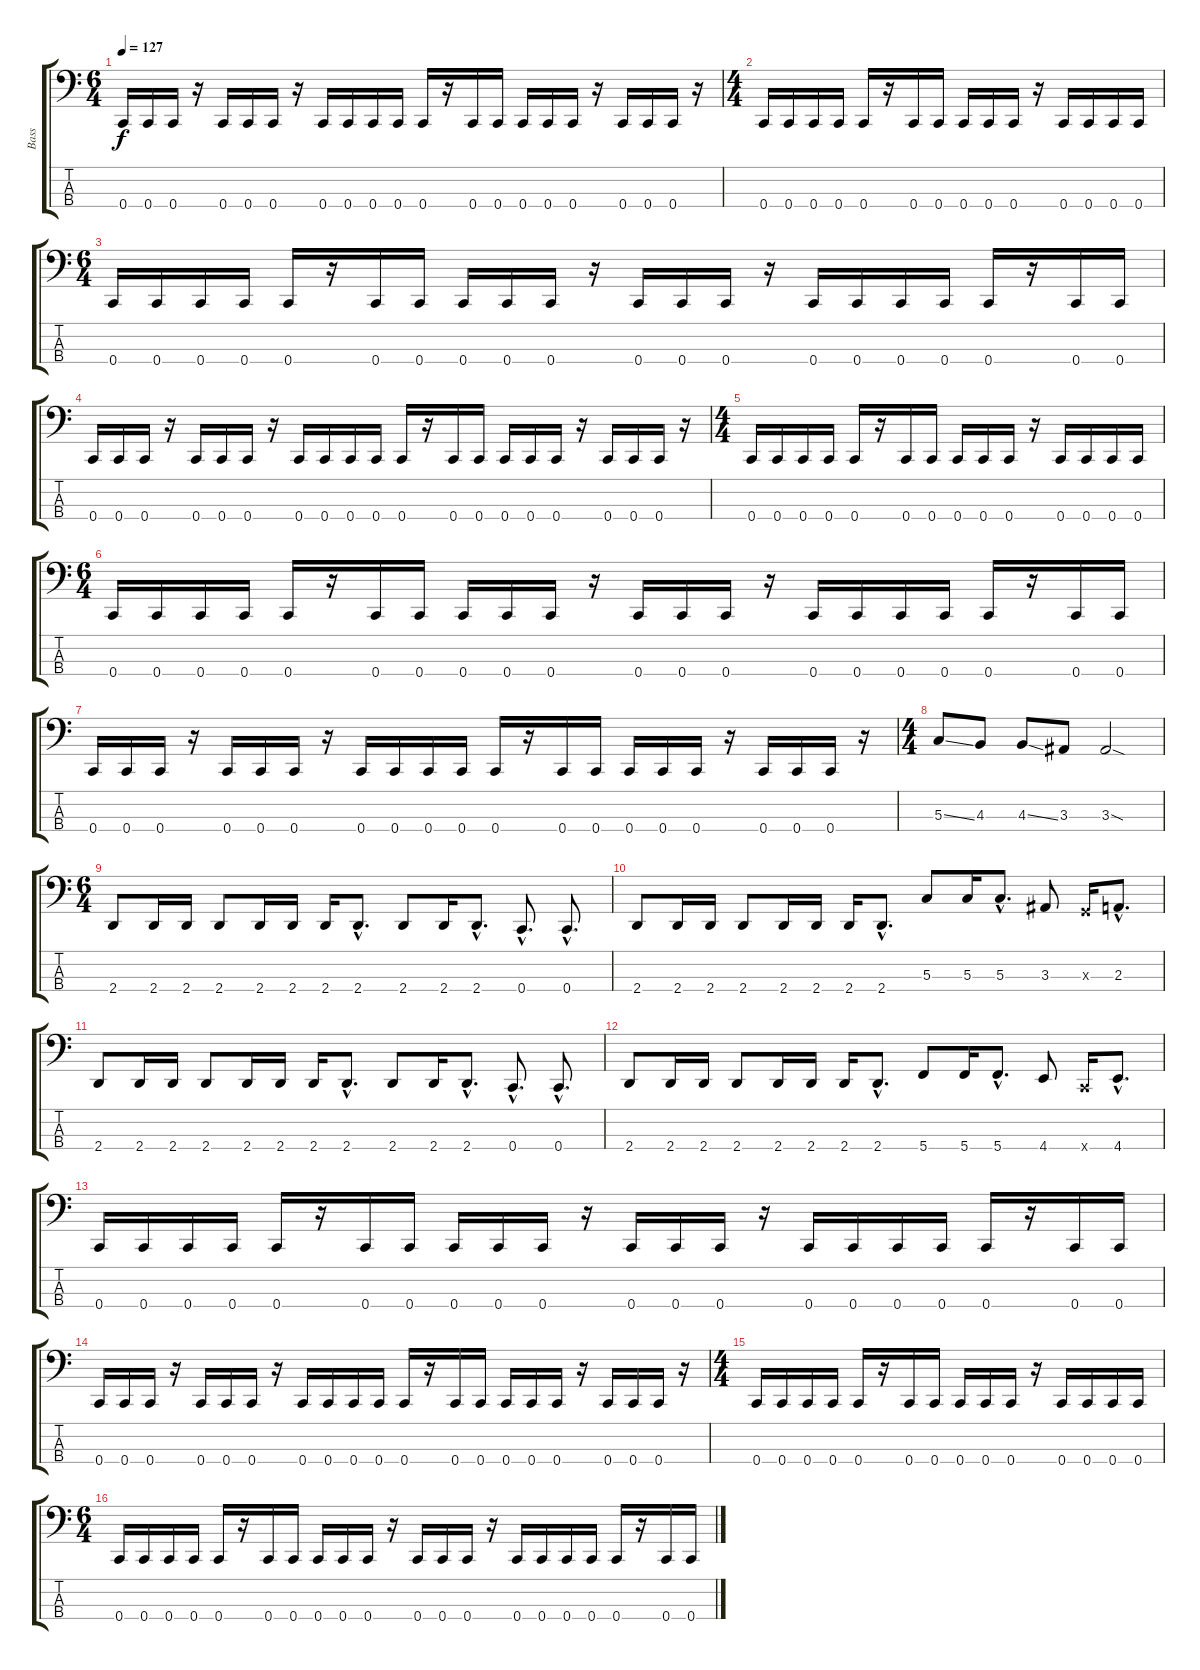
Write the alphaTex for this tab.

\track ("Bass" "Bass") {instrument electricbassfinger}
\staff {score tabs}
\tuning (F2 C2 G1 C1) {hide}
\ts (6 4)
\tempo 127
\clef f4
\ks c
0.4.16{dy f} 0.4.16 0.4.16 r.16 0.4.16 0.4.16 0.4.16 r.16 0.4.16 0.4.16 0.4.16 0.4.16 0.4.16 r.16 0.4.16 0.4.16 0.4.16 0.4.16 0.4.16 r.16 0.4.16 0.4.16 0.4.16 r.16 |
\ts (4 4)
0.4.16 0.4.16 0.4.16 0.4.16 0.4.16 r.16 0.4.16 0.4.16 0.4.16 0.4.16 0.4.16 r.16 0.4.16 0.4.16 0.4.16 0.4.16 |
\ts (6 4)
0.4.16 0.4.16 0.4.16 0.4.16 0.4.16 r.16 0.4.16 0.4.16 0.4.16 0.4.16 0.4.16 r.16 0.4.16 0.4.16 0.4.16 r.16 0.4.16 0.4.16 0.4.16 0.4.16 0.4.16 r.16 0.4.16 0.4.16 |
0.4.16 0.4.16 0.4.16 r.16 0.4.16 0.4.16 0.4.16 r.16 0.4.16 0.4.16 0.4.16 0.4.16 0.4.16 r.16 0.4.16 0.4.16 0.4.16 0.4.16 0.4.16 r.16 0.4.16 0.4.16 0.4.16 r.16 |
\ts (4 4)
0.4.16 0.4.16 0.4.16 0.4.16 0.4.16 r.16 0.4.16 0.4.16 0.4.16 0.4.16 0.4.16 r.16 0.4.16 0.4.16 0.4.16 0.4.16 |
\ts (6 4)
0.4.16 0.4.16 0.4.16 0.4.16 0.4.16 r.16 0.4.16 0.4.16 0.4.16 0.4.16 0.4.16 r.16 0.4.16 0.4.16 0.4.16 r.16 0.4.16 0.4.16 0.4.16 0.4.16 0.4.16 r.16 0.4.16 0.4.16 |
0.4.16 0.4.16 0.4.16 r.16 0.4.16 0.4.16 0.4.16 r.16 0.4.16 0.4.16 0.4.16 0.4.16 0.4.16 r.16 0.4.16 0.4.16 0.4.16 0.4.16 0.4.16 r.16 0.4.16 0.4.16 0.4.16 r.16 |
\ts (4 4)
5.3{ss}.8 4.3.8 4.3{ss}.8 3.3.8 3.3{sod}.2 |
\ts (6 4)
\section ("" "")
2.4.8 2.4.16 2.4.16 2.4.8 2.4.16 2.4.16 2.4.16 2.4{hac}.8{d} 2.4.8 2.4.16 2.4{hac}.8{d} 0.4{hac}.8{d} 0.4{hac}.8{d} |
2.4.8 2.4.16 2.4.16 2.4.8 2.4.16 2.4.16 2.4.16 2.4{hac}.8{d} 5.3.8 5.3.16 5.3{hac}.8{d} 3.3.8 0.3{x}.16 2.3{hac}.8{d} |
2.4.8 2.4.16 2.4.16 2.4.8 2.4.16 2.4.16 2.4.16 2.4{hac}.8{d} 2.4.8 2.4.16 2.4{hac}.8{d} 0.4{hac}.8{d} 0.4{hac}.8{d} |
2.4.8 2.4.16 2.4.16 2.4.8 2.4.16 2.4.16 2.4.16 2.4{hac}.8{d} 5.4.8 5.4.16 5.4{hac}.8{d} 4.4.8 0.4{x}.16 4.4{hac}.8{d} |
\section ("" "")
0.4.16 0.4.16 0.4.16 0.4.16 0.4.16 r.16 0.4.16 0.4.16 0.4.16 0.4.16 0.4.16 r.16 0.4.16 0.4.16 0.4.16 r.16 0.4.16 0.4.16 0.4.16 0.4.16 0.4.16 r.16 0.4.16 0.4.16 |
0.4.16 0.4.16 0.4.16 r.16 0.4.16 0.4.16 0.4.16 r.16 0.4.16 0.4.16 0.4.16 0.4.16 0.4.16 r.16 0.4.16 0.4.16 0.4.16 0.4.16 0.4.16 r.16 0.4.16 0.4.16 0.4.16 r.16 |
\ts (4 4)
0.4.16 0.4.16 0.4.16 0.4.16 0.4.16 r.16 0.4.16 0.4.16 0.4.16 0.4.16 0.4.16 r.16 0.4.16 0.4.16 0.4.16 0.4.16 |
\ts (6 4)
0.4.16 0.4.16 0.4.16 0.4.16 0.4.16 r.16 0.4.16 0.4.16 0.4.16 0.4.16 0.4.16 r.16 0.4.16 0.4.16 0.4.16 r.16 0.4.16 0.4.16 0.4.16 0.4.16 0.4.16 r.16 0.4.16 0.4.16
